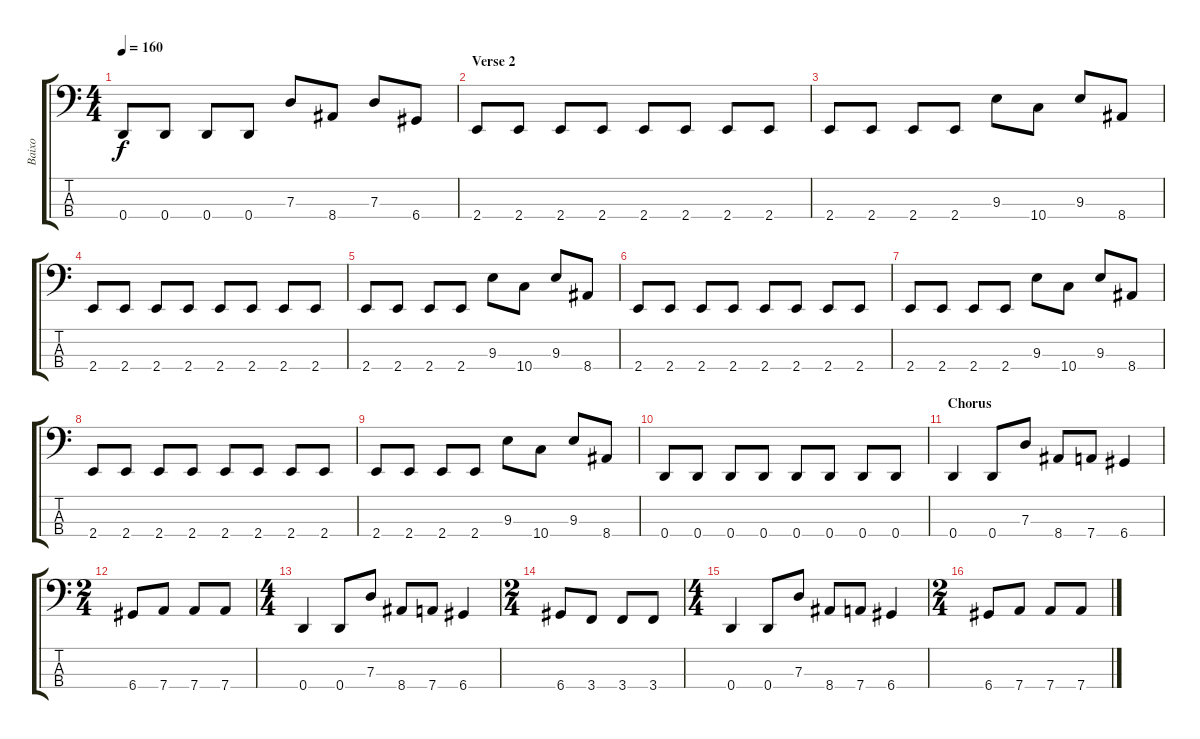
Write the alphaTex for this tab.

\track ("Baixo" "Baixo") {instrument electricbassfinger}
\staff {score tabs}
\tuning (F2 C2 G1 D1) {hide}
\ts (4 4)
\tempo 160
\clef f4
\ks c
0.4.8{dy f} 0.4.8 0.4.8 0.4.8 7.3.8 8.4.8 7.3.8 6.4.8 |
\section ("" "Verse 2")
2.4.8 2.4.8 2.4.8 2.4.8 2.4.8 2.4.8 2.4.8 2.4.8 |
2.4.8 2.4.8 2.4.8 2.4.8 9.3.8 10.4.8 9.3.8 8.4.8 |
2.4.8 2.4.8 2.4.8 2.4.8 2.4.8 2.4.8 2.4.8 2.4.8 |
2.4.8 2.4.8 2.4.8 2.4.8 9.3.8 10.4.8 9.3.8 8.4.8 |
2.4.8 2.4.8 2.4.8 2.4.8 2.4.8 2.4.8 2.4.8 2.4.8 |
2.4.8 2.4.8 2.4.8 2.4.8 9.3.8 10.4.8 9.3.8 8.4.8 |
2.4.8 2.4.8 2.4.8 2.4.8 2.4.8 2.4.8 2.4.8 2.4.8 |
2.4.8 2.4.8 2.4.8 2.4.8 9.3.8 10.4.8 9.3.8 8.4.8 |
0.4.8 0.4.8 0.4.8 0.4.8 0.4.8 0.4.8 0.4.8 0.4.8 |
\section ("" "Chorus")
0.4.4 0.4.8 7.3.8 8.4.8 7.4.8 6.4.4 |
\ts (2 4)
6.4.8 7.4.8 7.4.8 7.4.8 |
\ts (4 4)
0.4.4 0.4.8 7.3.8 8.4.8 7.4.8 6.4.4 |
\ts (2 4)
6.4.8 3.4.8 3.4.8 3.4.8 |
\ts (4 4)
0.4.4 0.4.8 7.3.8 8.4.8 7.4.8 6.4.4 |
\ts (2 4)
6.4.8 7.4.8 7.4.8 7.4.8
